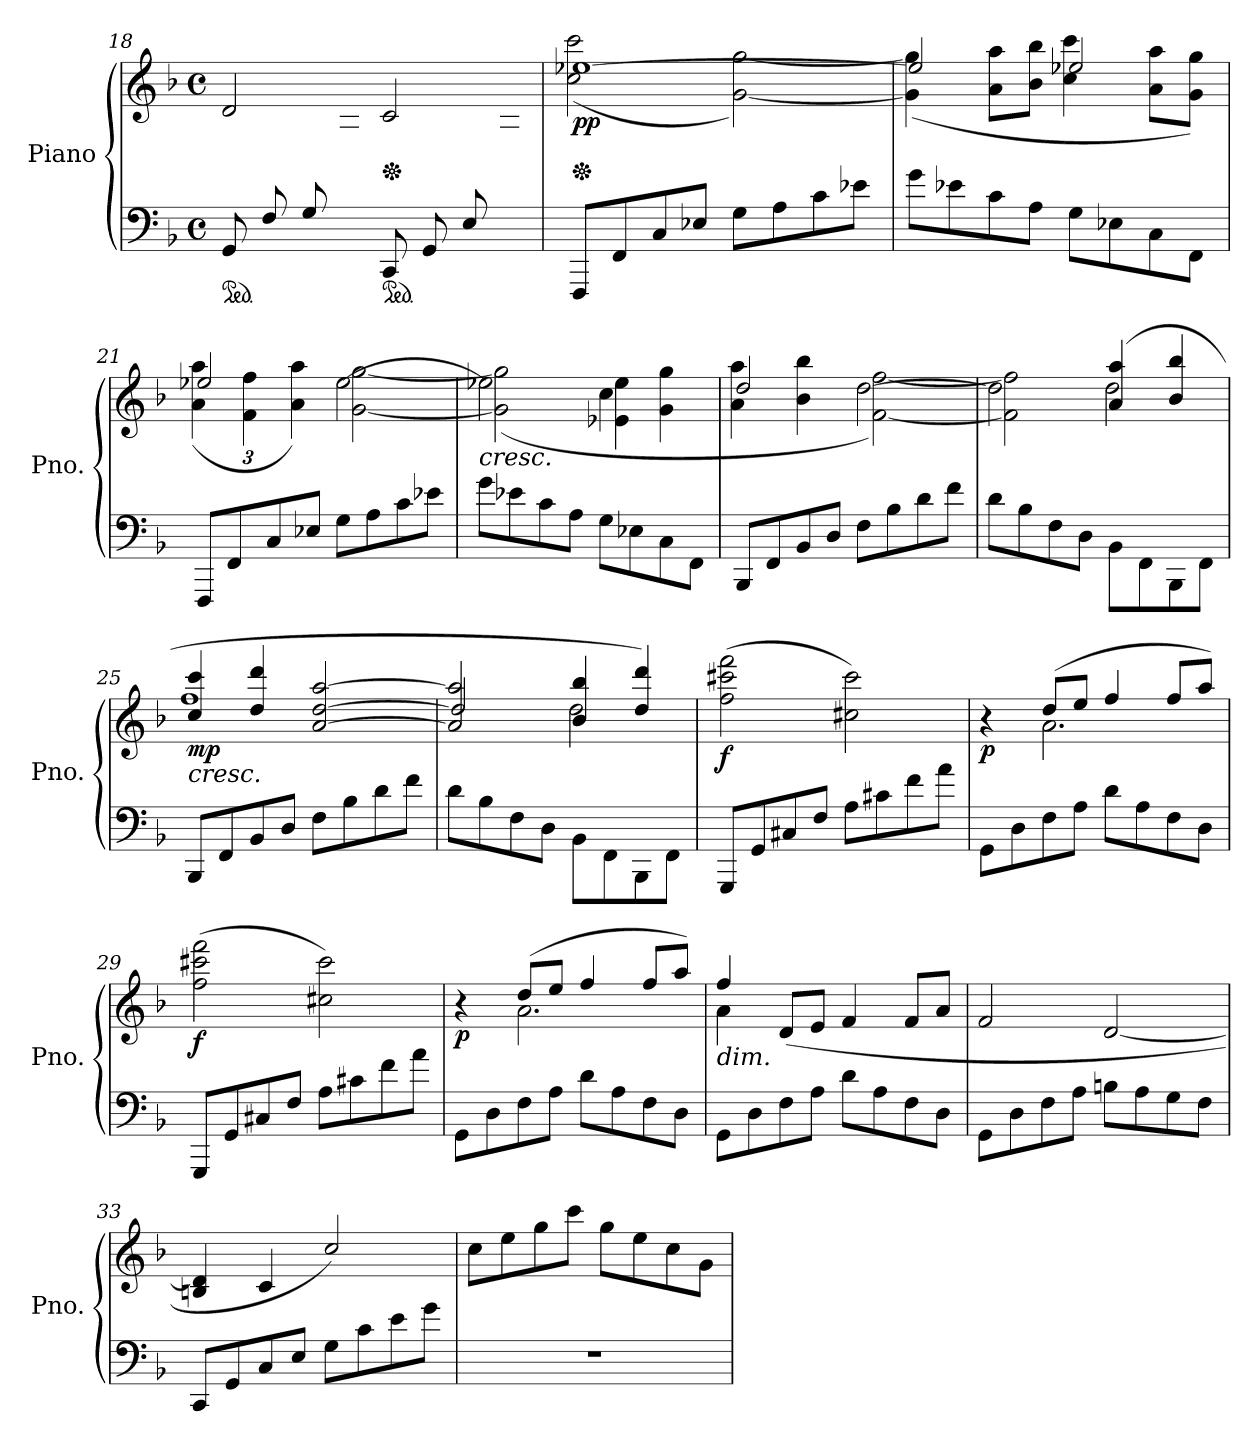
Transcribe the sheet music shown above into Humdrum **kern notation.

**kern	**kern	**dynam
*part1	*part1	*part1
*staff2	*staff1	*staff1/2
*I"Piano	*	*
*I'Pno.	*	*
*clefF4	*clefG2	*
*k[b-]	*k[b-]	*
*M4/4	*M4/4	*
*met(c)	*met(c)	*
*ped	*	*
=18	=18	=18
*	*^	*
(<8GG/L	2d/	4.ryy	.
8F/	.	.	.
8G/	.	.	.
8ryy	.	8G\ 8B-\J)	.
*ped	*	*	*
*	*Xped	*	*
*	*MM78	*	*
(<8CC/L	2c/	4.ryy	.
8GG/	.	.	.
*	*MM76	*	*
8E/	.	.	.
*	*MM60	*	*
8ryy	.	8G\ 8B-\J)	.
=19	=19	=19	=19
*	*Xped	*	*
*	*MM88	*	*
!	!	!	!LO:DY:b
8FFF/L	[1ee-X	(>2cc\ 2ccc\	pp
8FF/	.	.	.
8C/	.	.	.
8E-X/J	.	.	.
8G\L	.	[2g\ [2gg\)	.
8A\	.	.	.
8c\	.	.	.
8e-X\J	.	.	.
!!LO:LB:g=z	!!
=20	=20	=20	=20
8g\L	2ee-/]	(>4g\] 4gg\]	.
8e-X\	.	.	.
8c\	.	8a\ 8aa\L	.
8A\J	.	8b-\ 8bb-\J	.
8G\L	2ee-X/	4cc\ 4ccc\	.
8E-X\	.	.	.
8C\	.	8a\ 8aa\L	.
8FF\J	.	8g\ 8gg\J)	.
=21	=21	=21	=21
*	*	*Xbrackettup	*
8FFF/L	2ee-X/	(>6a\ 6aa\	.
8FF/	.	.	.
.	.	6f\ 6ff\	.
8C/	.	.	.
.	.	6a\ 6aa\)	.
8E-X/J	.	.	.
8G\L	[2ee-\	[2g\ [2gg\	.
8A\	.	.	.
8c\	.	.	.
8e-X\J	.	.	.
=22	=22	=22	=22
!	!LO:TX:b:i:t=cresc.	!	!
8g\L	2ee-X\]	(>2g\] 2gg\]	.
8e-X\	.	.	.
8c\	.	.	.
8A\J	.	.	.
*	*MM86	*	*
!	!LO:N:head=solid	!	!
8G\L	2cc\	4e-X\ 4ee-\	.
8E-X\	.	.	.
8C\	.	4g\ 4gg\	.
8FF\J	.	.	.
=23	=23	=23	=23
*	*MM84	*	*
8BBB-/L	2dd/	4a\ 4aa\	.
8FF/	.	.	.
8BB-/	.	4b-\ 4bb-\	.
8D/J	.	.	.
*	*MM88	*	*
8F\L	[2dd\	[2f\ [2ff\)	.
8B-\	.	.	.
8d\	.	.	.
8f\J	.	.	.
!!LO:LB:g=z	!!
=24	=24	=24	=24
8d\L	2dd\]	2f\] 2ff\]	.
8B-\	.	.	.
8F\	.	.	.
8D\J	.	.	.
*	*MM86	*	*
8BB-\L	(>4a/ 4aa/	2dd\	.
8FF\	.	.	.
8BBB-\	4b-/ 4bb-/	.	.
8FF\J	.	.	.
=25	=25	=25	=25
*	*MM84	*	*
!	!LO:TX:b:i:t=cresc.	!	!
!	!	!	!LO:DY:b
8BBB-/L	4cc/ 4ccc/	1ff	mp
8FF/	.	.	.
8BB-/	4dd/ 4ddd/	.	.
8D/J	.	.	.
*	*MM88	*	*
8F\L	[2a/ [2dd/ [2aa/	.	.
8B-\	.	.	.
8d\	.	.	.
8f\J	.	.	.
=26	=26	=26	=26
8d\L	2a/] 2aa/]	2dd/]	.
8B-\	.	.	.
8F\	.	.	.
8D\J	.	.	.
*	*MM86	*	*
8BB-\L	4b-/ 4bb-/	2dd\	.
8FF\	.	.	.
*	*MM84	*	*
8BBB-\	4dd/ 4ddd/)	.	.
8FF\J	.	.	.
*	*v	*v	*
=27	=27	=27
!	!	!LO:DY:b
8GGG/L	(>2ff\ 2ccc#X\ 2fff\	f
*	*MM92	*
8GG/	.	.
8C#X/	.	.
8F/J	.	.
8A\L	2cc#X\ 2ccc#\)	.
8c#X\	.	.
8f\	.	.
8a\J	.	.
!!LO:LB:g=z
=28	=28	=28
*	*^	*
!	!	!	!LO:DY:b
8GG\L	4r	4rffyy	p
8D\	.	.	.
8F\	(>8dd/L	2.a\	.
8A\J	8ee/J	.	.
*	*MM88	*	*
8d\L	4ff/	.	.
8A\	.	.	.
*	*MM86	*	*
8F\	8ff/L	.	.
*	*MM80	*	*
8D\J	8aa/J)	.	.
*	*v	*v	*
=29	=29	=29
*	*MM92	*
!	!	!LO:DY:b
8GGG/L	(>2ff\ 2ccc#X\ 2fff\	f
8GG/	.	.
8C#X/	.	.
8F/J	.	.
8A\L	2cc#X\ 2ccc#\)	.
8c#X\	.	.
*	*MM86	*
8f\	.	.
*	*MM60	*
8a\J	.	.
=30	=30	=30
*	*MM92	*
*	*^	*
!	!	!	!LO:DY:b
8GG\L	4r	4rffyy	p
8D\	.	.	.
8F\	(>8dd/L	2.a\	.
8A\J	8ee/J	.	.
*	*MM88	*	*
8d\L	4ff/	.	.
8A\	.	.	.
*	*MM86	*	*
8F\	8ff/L	.	.
8D\J	8aa/J)	.	.
=31	=31	=31	=31
*	*MM92	*	*
!	!LO:TX:b:i:t=dim.	!	!
8GG\L	4ff/	4a\	.
8D\	.	.	.
8F\	(>8d/L	4ryy	.
8A\J	8e/J	.	.
*	*MM88	*	*
8d\L	4f/	2rgyy	.
8A\	.	.	.
*	*MM84	*	*
8F\	8f/L	.	.
8D\J	8a/J	.	.
*	*v	*v	*
!!LO:LB:g=z
=32	=32	=32
*	*MM92	*
8GG\L	2f/	.
8D\	.	.
8F\	.	.
8A\J	.	.
8Bn\L	[2d/	.
8A\	.	.
8G\	.	.
8F\J	.	.
=33	=33	=33
(>8CC/L	4Bn/ 4d/]	.
8GG/	.	.
8C/	4c/	.
8E/J	.	.
8G\L	2cc/)	.
8c\	.	.
8e\	.	.
8g\J	.	.
=34	=34	=34
*	*MM88	*
1r	8cc\L	.
.	8ee\	.
.	8gg\	.
.	8ccc\J	.
*	*MM86	*
.	8gg\L	.
.	8ee\	.
*	*MM84	*
.	8cc\	.
.	8g\J)	.
=	=	=
*-	*-	*-
